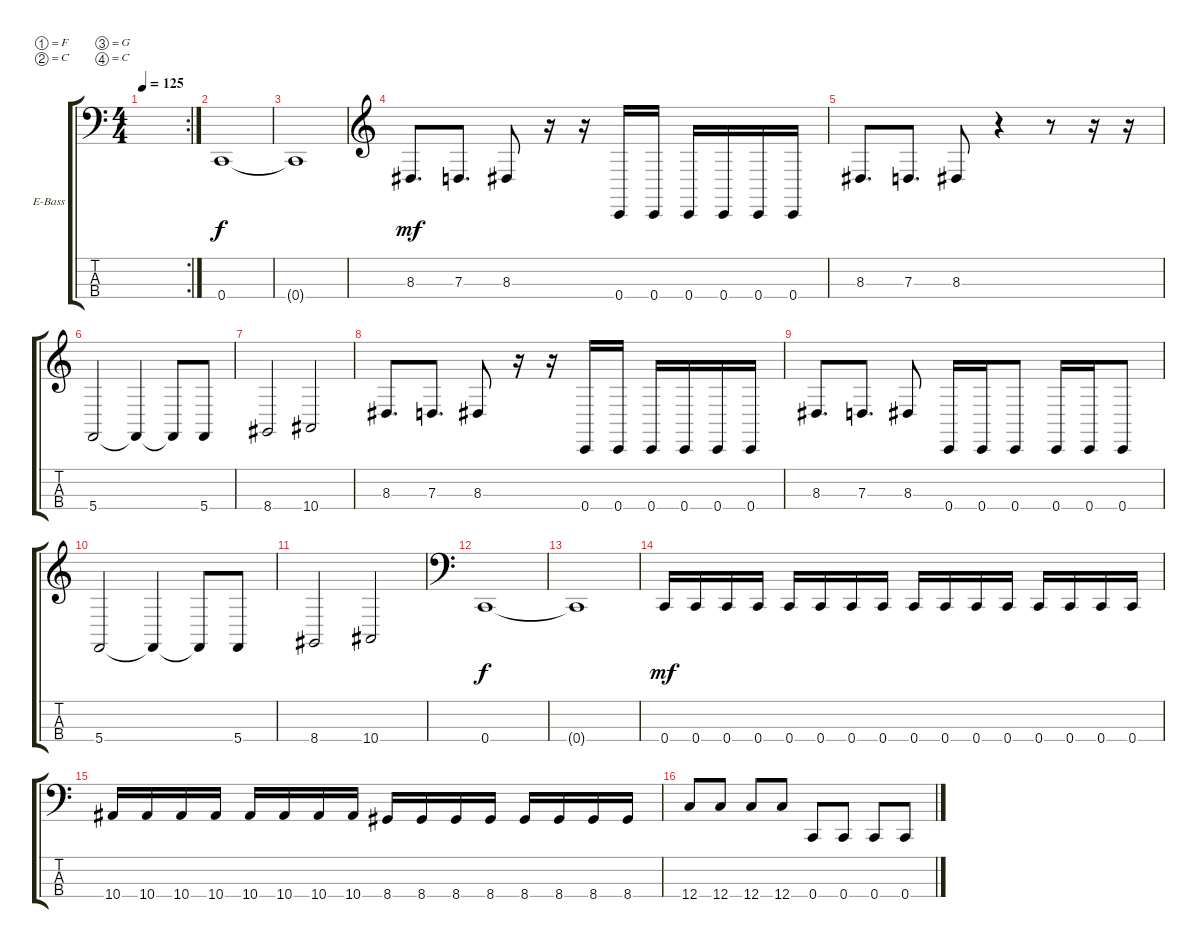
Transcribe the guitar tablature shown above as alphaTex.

\defaultSystemsLayout 4
\bracketExtendMode groupsimilarinstruments
\firstSystemTrackNameOrientation horizontal
\otherSystemsTrackNameOrientation horizontal
\track ("Electric Bass" "E-Bass") {instrument electricbassfinger}
\staff {score tabs}
\tuning (F2 C2 G1 C1)
\rc 2
\ts (4 4)
\tempo 125
\clef f4
\ks c
|
0.4.1 |
0.4{t}.1 |
\clef g2
8.3.8{d dy mf} 7.3.8{d} 8.3.8 r.16 r.16 0.4.16 0.4.16 0.4.16 0.4.16 0.4.16 0.4.16 |
8.3.8{d} 7.3.8{d} 8.3.8 r.4 r.8 r.16 r.16 |
5.4.2 5.4{t}.4 5.4{t}.8 5.4.8 |
8.4.2 10.4.2 |
8.3.8{d} 7.3.8{d} 8.3.8 r.16 r.16 0.4.16 0.4.16 0.4.16 0.4.16 0.4.16 0.4.16 |
8.3.8{d} 7.3.8{d} 8.3.8 0.4.16 0.4.16 0.4.8 0.4.16 0.4.16 0.4.8 |
5.4.2 5.4{t}.4 5.4{t}.8 5.4.8 |
8.4.2 10.4.2 |
\clef f4
0.4.1{dy f} |
0.4{t}.1 |
0.4.16{dy mf} 0.4.16 0.4.16 0.4.16 0.4.16 0.4.16 0.4.16 0.4.16 0.4.16 0.4.16 0.4.16 0.4.16 0.4.16 0.4.16 0.4.16 0.4.16 |
10.4.16 10.4.16 10.4.16 10.4.16 10.4.16 10.4.16 10.4.16 10.4.16 8.4.16 8.4.16 8.4.16 8.4.16 8.4.16 8.4.16 8.4.16 8.4.16 |
12.4.8 12.4.8 12.4.8 12.4.8 0.4.8 0.4.8 0.4.8 0.4.8
